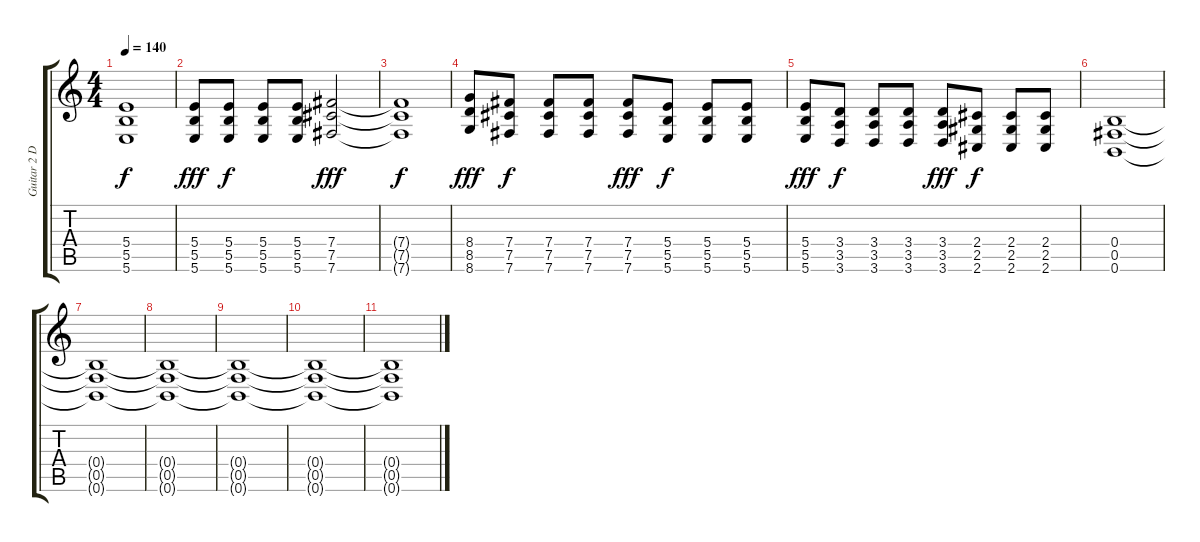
\track ("Guitar 2 Disto" "Guitar 2 D") {instrument distortionguitar}
\staff {score tabs}
\tuning (Db4 Ab3 E3 B2 Gb2 B1) {hide}
\ts (4 4)
\tempo 140
\clef g2
\ks c
(5.4{t} 5.5{t} 5.6{t}).1{dy f} |
(5.4 5.5 5.6).8{dy fff} (5.4 5.5 5.6).8{dy f} (5.4 5.5 5.6).8 (5.4 5.5 5.6).8 (7.4 7.5 7.6).2{dy fff} |
(7.4{t} 7.5{t} 7.6{t}).1{dy f} |
(8.4 8.5 8.6).8{dy fff} (7.4 7.5 7.6).8{dy f} (7.4 7.5 7.6).8 (7.4 7.5 7.6).8 (7.4 7.5 7.6).8{dy fff} (5.4 5.5 5.6).8{dy f} (5.4 5.5 5.6).8 (5.4 5.5 5.6).8 |
(5.4 5.5 5.6).8{dy fff} (3.4 3.5 3.6).8{dy f} (3.4 3.5 3.6).8 (3.4 3.5 3.6).8 (3.4 3.5 3.6).8{dy fff} (2.4 2.5 2.6).8{dy f} (2.4 2.5 2.6).8 (2.4 2.5 2.6).8 |
(0.4 0.5 0.6).1 |
(0.4{t} 0.5{t} 0.6{t}).1 |
(0.4{t} 0.5{t} 0.6{t}).1 |
(0.4{t} 0.5{t} 0.6{t}).1 |
(0.4{t} 0.5{t} 0.6{t}).1 |
(0.4{t} 0.5{t} 0.6{t}).1
